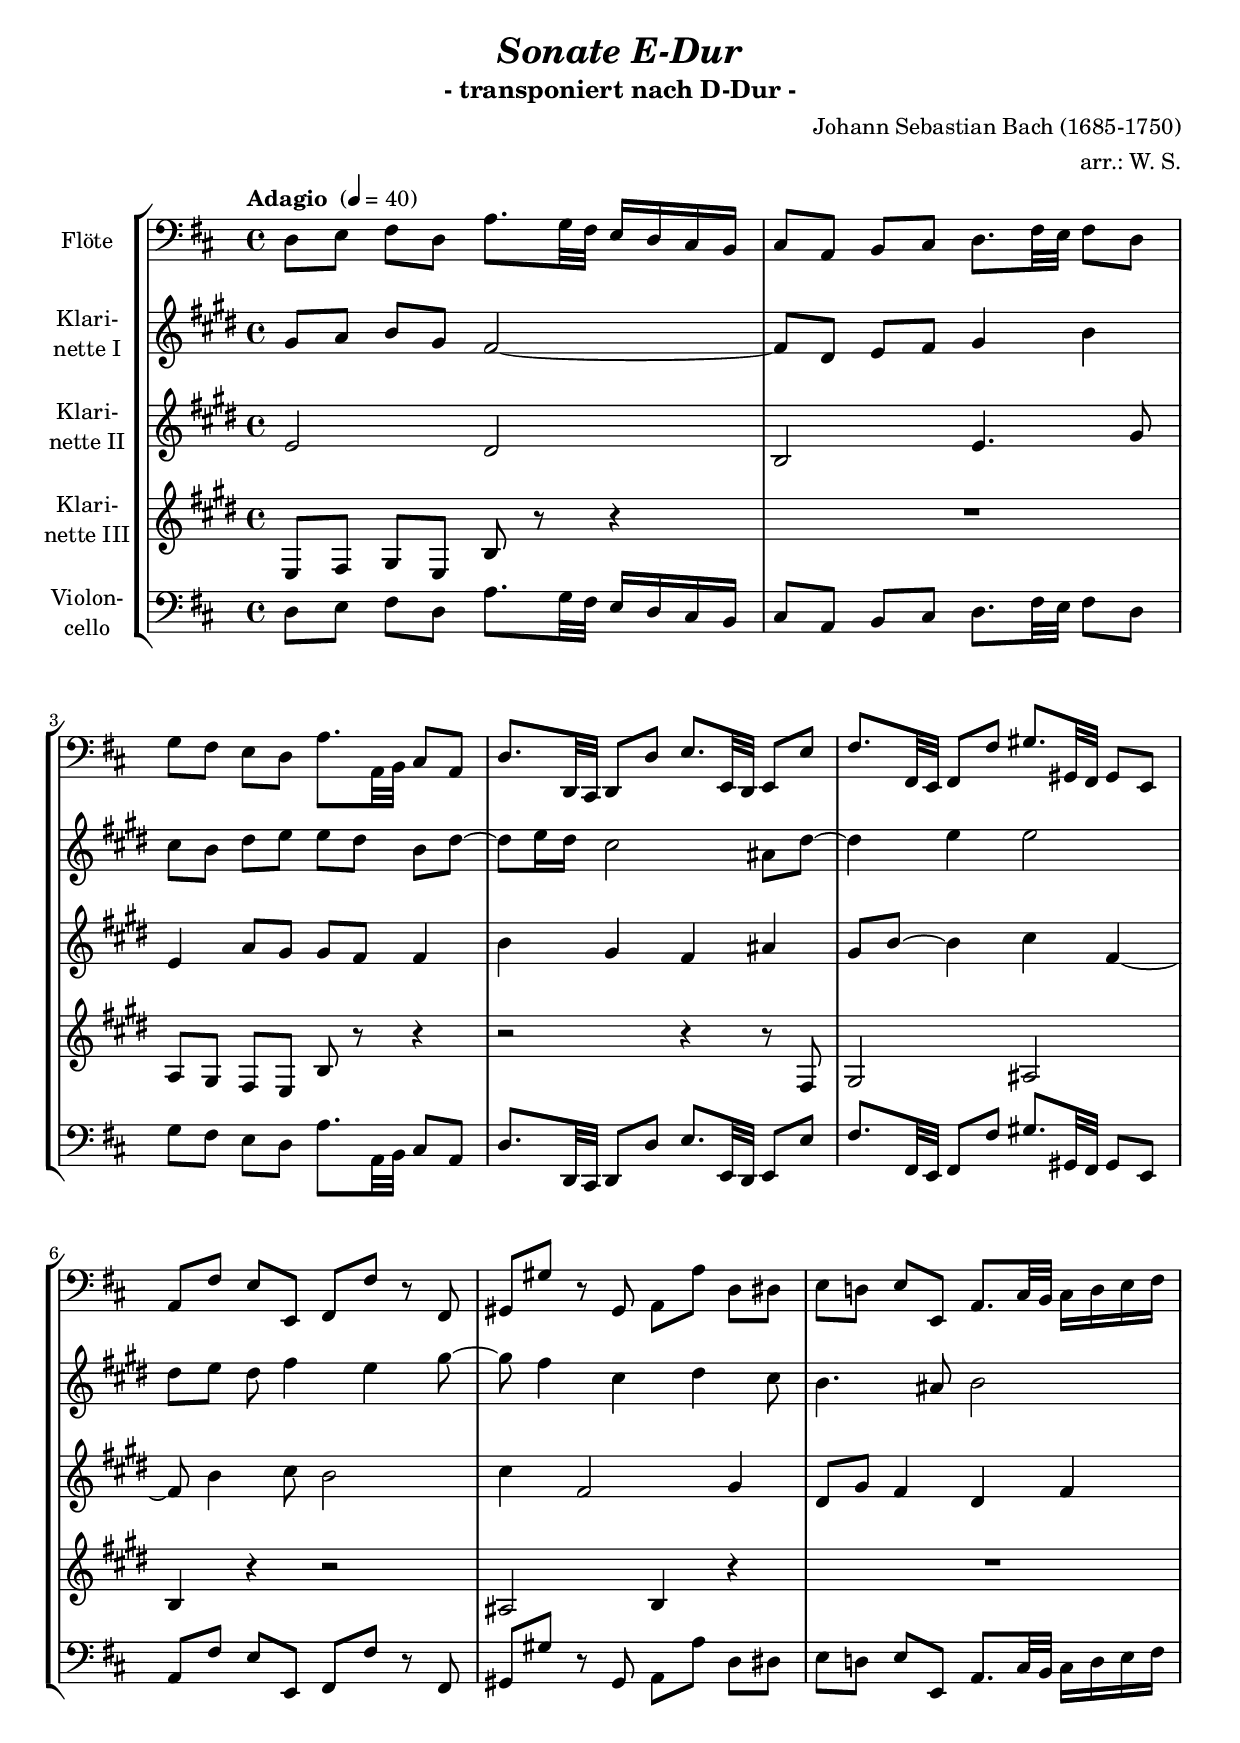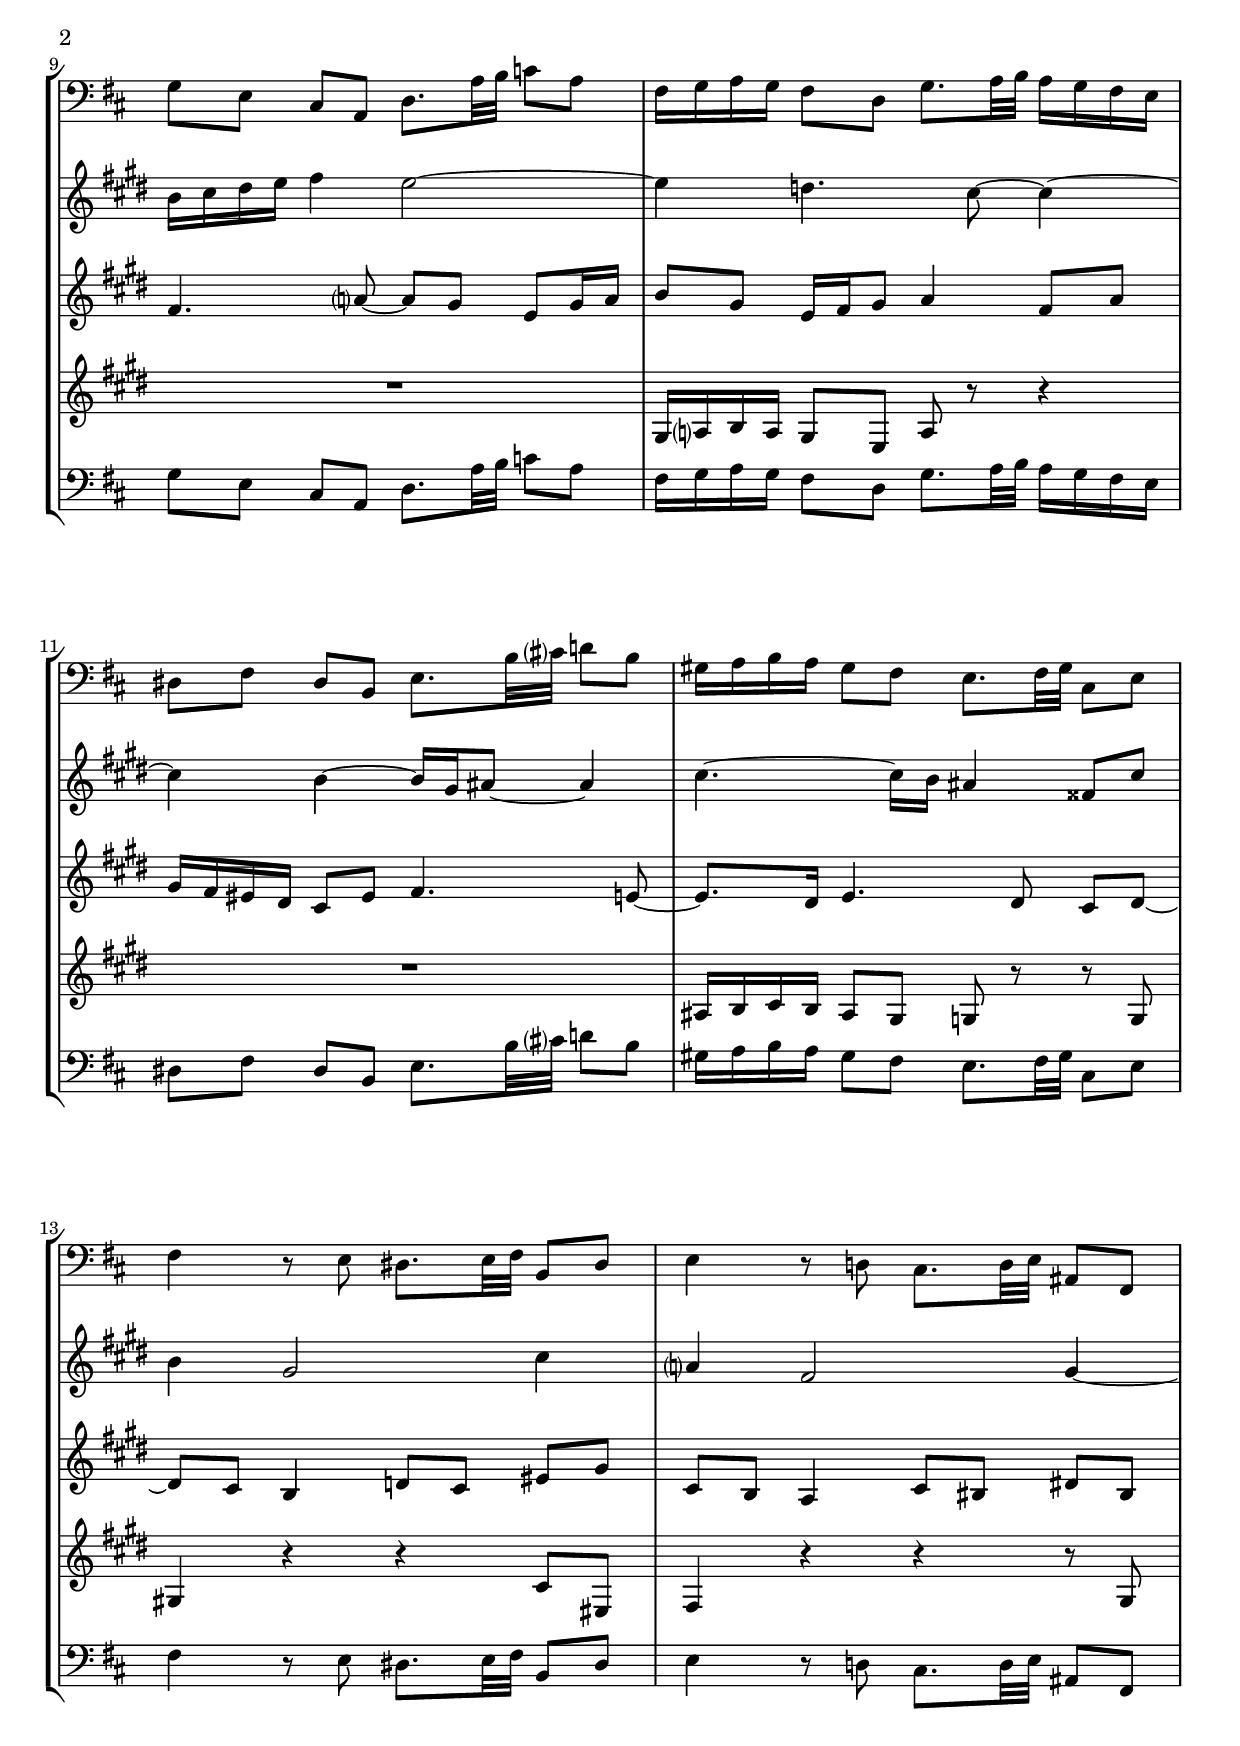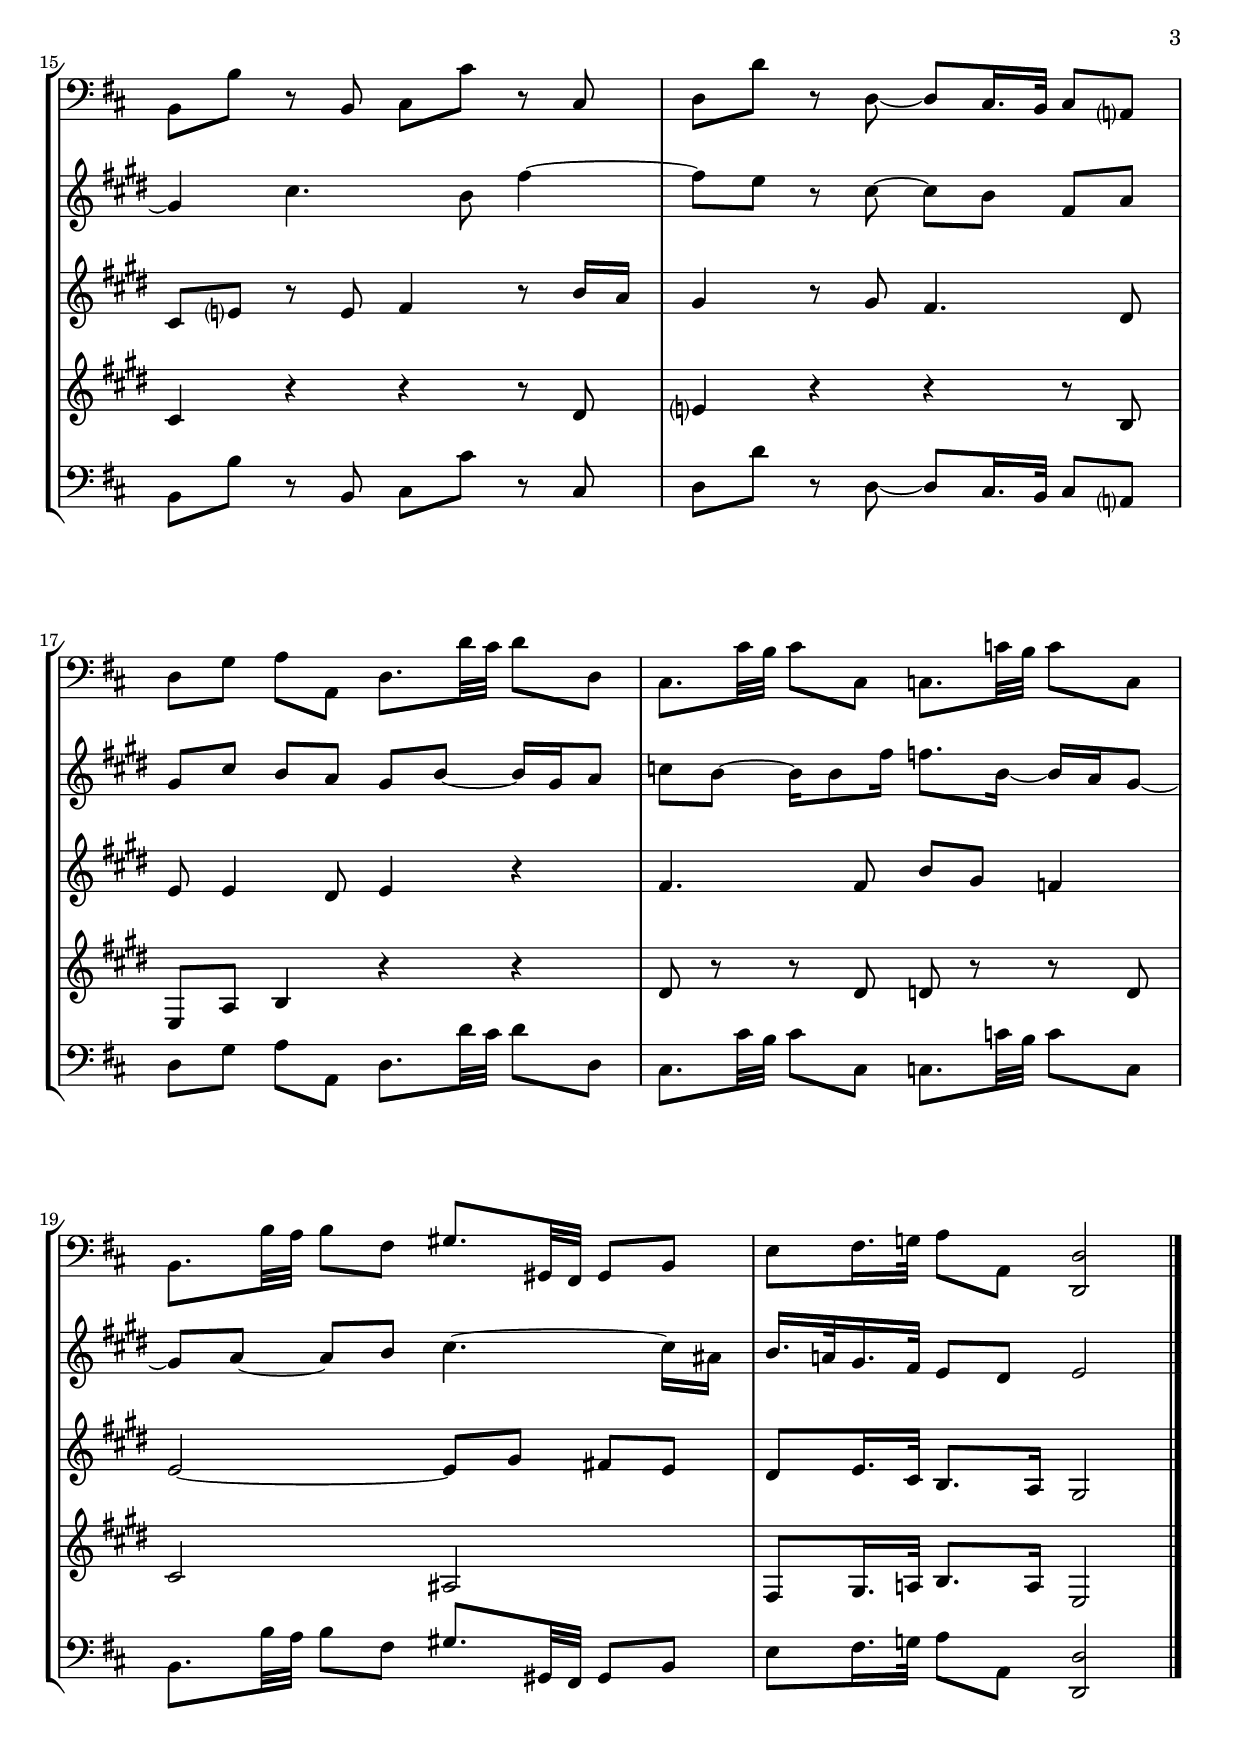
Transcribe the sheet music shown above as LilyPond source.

\version "2.18.2"
\include "deutsch.ly"
  
#(set-global-staff-size 19.5)

\header {
  title     = \markup \bold \italic "Sonate E-Dur"
  subtitle  = "- transponiert nach D-Dur -"
  composer  = "Johann Sebastian Bach (1685-1750)"
  arranger  = "arr.: W. S."
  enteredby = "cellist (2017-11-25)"
%  piece     = ""
}

voiceconsts = {
  \key e \major
  \time 4/4
  \clef "treble"
%  \numericTimeSignature
  \compressFullBarRests
  % Set default beaming for all staves
  \set Timing.beamExceptions = #'()
  \set Timing.baseMoment     = #(ly:make-moment 1 4)
  \set Timing.beatStructure  = #'(1 1 1 1)
  \tempo "Adagio " 4=40
}

micl = "clarinet"
mifl = "flute"
miob = "oboe"
mifh = "french horn"
misx = "tenor sax"
mist = "string ensemble 1"
%minstr = "accordion"
miba = "cello"

va = \relative c'' {
  \voiceconsts

  h4~ h16 cis32 dis e fis gis16 fis dis h8 r4
  h~ h32 cis dis e fis gis a16 gis32 fis e16 e8 r16 d8 cis32 h

  cis16 fis dis! e h32 a gis fis gis16 e' gis,8 fis r16 h dis fis
  a32 gis fis16 gis8~ gis32 fis e dis cis16 dis32 e h8 ais r16 dis fis ais

  cis32 h ais16 h8~ h32 ais gis fis e dis e16 e8 fis,~ fis32 ais gis fis gis ais h cis

  dis h cis dis e gis fis e h'8 ais16. h32 \tuplet 3/2 8 { h16 e, dis e[ fis gis] gis fis e e[ dis e] }

  \tuplet 3/2 8 { cis' e, dis e[ fis gis] gis fis e e[ dis e] } dis dis'16. cis32 h ais ais16 gis8 ais32 h
  eis,16 fis32 cis dis ais h e dis16 cis8 h16 h4 r

  fis'~ fis32 a! gis fis e dis cis h a16 gis32 a gis8 r16 h8 cis32 d
  e,4~ e32 a gis fis gis a h cis d cis h16 cis8 r4

  gis'~ gis32 h ais gis fis eis dis! cis h16 ais32 h ais8 r16 cis8 dis32 e
  fis,4~ fis32 h ais gis ais h cis dis e dis cis16 dis8 r16 ais'8 h32 cis

  h16 fisis fisis gis gis h h d, d32 cis his16 cis8 r16 h'!8 a!32 gis
  a16 eis eis fis! fis a a cis, cis32 his ais16 his8 r32 fis' gis a! gis16. fis32

  \tuplet 3/2 8 { e!16 cis his cis[ dis? e] e dis cis cis[ h a] fis' a, gis a[ h cis] cis h a a[ gis fis] }
  \tuplet 3/2 8 { fis' e dis e[ fis gis] gis fis e e[ dis cis] } ais' h h,8~ h32 dis cis h cis dis e fis

  gis h a gis fis e a fis e16 dis8 e16 e4 r8 c~
  c32 h ais16 ais h r8 gis' gis16. a64 h h8 r f~

  f32 e dis16 dis e r8 e cis'16. dis64 e e8~ e32 dis cis h ais gis fis e
  dis fis a! cis h16. a,32 gis8 fis16. e32 e2 \bar "|."
}

vb = \relative c'' {
  \voiceconsts

  gis8 a h gis fis2~
  fis8 dis e fis gis4 h

  cis8 h dis e e dis h dis~
  dis e16 dis cis2 ais8 dis~

  dis4 e e2
  dis8 e dis fis4 e gis8~

  gis fis4 cis dis cis8
  h4. ais8 h2

  h16 cis dis e fis4 e2~
  e4 d4. cis8~ cis4~

  cis h~ h16 gis ais8~ ais4
  cis4.~ cis16 h ais4 fisis8 cis'

  h4 gis2 cis4
  a? fis2 gis4~

  gis cis4. h8 fis'4~
  fis8 e r cis~ cis h fis a

  gis cis h a gis h~ h16 gis a8
  c h~ h16 h8 fis'16 f8. h,16~ h a gis8~

  gis a~ a h cis4.~ cis16 ais
  h16. a!32 gis16. fis32 e8 dis e2 \bar "|."
}

vc = \relative c' {
  \voiceconsts

  e2 dis
  h e4. gis8

  e4 a8 gis gis fis fis4
  h gis fis ais

  gis8 h~ h4 cis fis,~
  fis8 h4 cis8 h2

  cis4 fis,2 gis4
  dis8 gis fis4 dis fis

  fis4. a?8~ a gis e gis16 a
  h8 gis e16 fis gis8 a4 fis8 a

  gis16 fis eis dis cis8 eis fis4. e8~
  e8. dis16 e4. dis8 cis dis~

  dis cis h4 d8 cis eis gis
  cis, h a4 cis8 his dis! his

  cis e? r e fis4 r8 h16 a
  gis4 r8 gis fis4. dis8

  e e4 dis8 e4 r
  fis4. fis8 h gis f4

  e2~ e8 gis fis! e
  dis e16. cis32 h8. a16  gis2 \bar "|."
}

vd = \relative c {
  \voiceconsts

  e8 fis gis e h' r r4
  R1

  a8 gis fis e h' r r4
  r2 r4 r8 fis

  gis2 ais
  h4 r r2

  ais h4 r
  R1*2
  gis16 a? h a gis8 e a r r4

  R1
  ais16 h cis h ais8 gis g r r g

  gis!4 r r cis8 eis,
  fis4 r r r8 gis

  cis4 r r r8 dis
  e?4 r r r8 h

  e, a h4 r r
  dis8 r r dis d r r d

  cis2 ais
  fis8 gis16. a!32 h8. a16 e2 \bar "|."
}

ve = \relative c {
  \voiceconsts
  \clef "bass"

  e8 fis gis e h'8. a32 gis fis16 e dis cis
  dis8 h cis dis e8. gis32 fis gis8 e

  a gis fis e h'8. h,32 cis dis8 h
  e8. e,32 dis e8 e' fis8. fis,32 e fis8 fis'

  gis8. gis,32 fis gis8 gis' ais8. ais,32 gis ais8 fis
  h gis' fis fis, gis gis' r gis,

  ais ais' r ais, h h' e, eis
  fis e! fis fis, h8. dis32 cis dis16 e fis gis

  a8 fis dis h e8. h'32 cis d8 h
  gis16 a h a gis8 e a8. h32 cis h16 a gis fis

  eis8 gis eis cis fis8. cis'32 dis? e!8 cis
  ais16 h cis h ais8 gis fis8. gis32 ais dis,8 fis

  gis4 r8 fis eis8. fis32 gis cis,8 eis
  fis4 r8 e! dis8. e32 fis his,8 gis

  cis cis' r8 cis, dis dis' r dis,
  e e' r e,~ e dis16. cis32 dis8 h?

  e a h h, e8. e'32 dis e8 e,
  dis8. dis'32 cis dis8 dis, d8. d'32 cis d8 d,

  cis8. cis'32 h cis8 gis ais8. ais,32 gis ais8 cis
  fis gis16. a!32 h8 h, <e, e'>2 \bar "|."
}


music = \new StaffGroup <<
      \new Staff {
	\set Staff.midiInstrument = \mifl
	\set Staff.instrumentName = \markup \center-column { "Flöte" }
	\transpose e d { \ve }
      }

      \new Staff {
	\set Staff.midiInstrument = \micl
	\set Staff.instrumentName = \markup \center-column { "Klari-" "nette I" }
	\transpose e e { \vb }
      }

      \new Staff {
	\set Staff.midiInstrument = \micl
	\set Staff.instrumentName = \markup \center-column { "Klari-" "nette II" }
	\transpose e e { \vc }
      }

      \new Staff {
	\set Staff.midiInstrument = \micl
	\set Staff.instrumentName = \markup \center-column { "Klari-" "nette III" }
	\transpose e e { \vd }
      }

      \new Staff {
	\set Staff.midiInstrument = \miba
	\set Staff.instrumentName = \markup \center-column { "Violon-" "cello" }
	\transpose e d { \ve }
      }
>>

\book {
  \score {
    \music
    \layout {}
  }

  \score {
    \unfoldRepeats \music

    \midi {
      \context {
        \Score
      }
    }
  }
}
